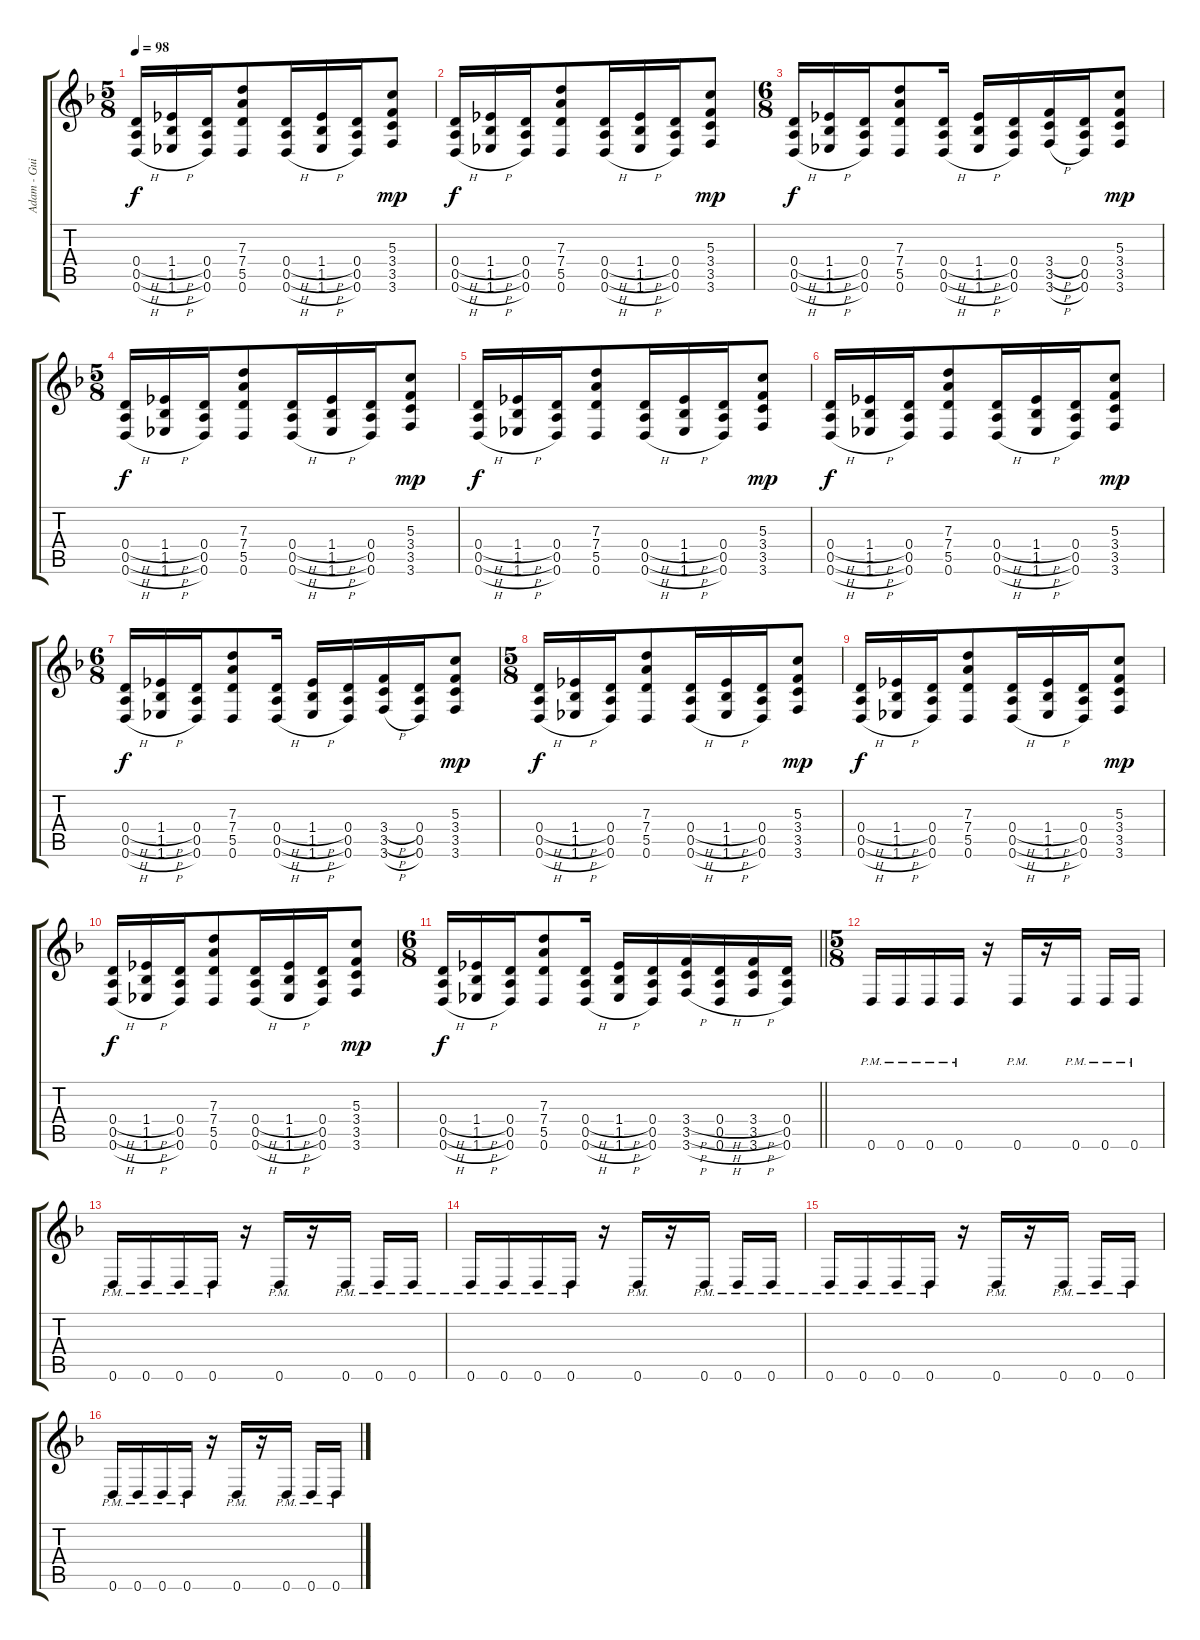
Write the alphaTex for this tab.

\track ("Adam - Guitar" "Adam - Gui") {instrument overdrivenguitar}
\staff {score tabs}
\tuning (E4 B3 G3 D3 A2 D2) {hide}
\ts (5 8)
\tempo 98
\clef g2
\ks dminor
(0.4{h} 0.5{h} 0.6{h}).16{dy f} (1.4{h} 1.5{h} 1.6{h}).16{beam merge} (0.4 0.5 0.6).16 (7.3 7.4 5.5 0.6).8 (0.4{h} 0.5{h} 0.6{h}).16{beam merge} (1.4{h} 1.5{h} 1.6{h}).16 (0.4 0.5 0.6).16{beam merge} (5.3 3.4 3.5 3.6).8{dy mp} |
(0.4{h} 0.5{h} 0.6{h}).16{dy f} (1.4{h} 1.5{h} 1.6{h}).16{beam merge} (0.4 0.5 0.6).16 (7.3 7.4 5.5 0.6).8 (0.4{h} 0.5{h} 0.6{h}).16{beam merge} (1.4{h} 1.5{h} 1.6{h}).16 (0.4 0.5 0.6).16{beam merge} (5.3 3.4 3.5 3.6).8{dy mp} |
\ts (6 8)
(0.4{h} 0.5{h} 0.6{h}).16{dy f} (1.4{h} 1.5{h} 1.6{h}).16 (0.4 0.5 0.6).16 (7.3 7.4 5.5 0.6).8{beam merge} (0.4{h} 0.5{h} 0.6{h}).16{beam split} (1.4{h} 1.5{h} 1.6{h}).16 (0.4 0.5 0.6).16 (3.4{h} 3.5{h} 3.6{h}).16 (0.4 0.5 0.6).16 (5.3 3.4 3.5 3.6).8{dy mp} |
\ts (5 8)
(0.4{h} 0.5{h} 0.6{h}).16{dy f} (1.4{h} 1.5{h} 1.6{h}).16{beam merge} (0.4 0.5 0.6).16 (7.3 7.4 5.5 0.6).8 (0.4{h} 0.5{h} 0.6{h}).16{beam merge} (1.4{h} 1.5{h} 1.6{h}).16 (0.4 0.5 0.6).16{beam merge} (5.3 3.4 3.5 3.6).8{dy mp} |
(0.4{h} 0.5{h} 0.6{h}).16{dy f} (1.4{h} 1.5{h} 1.6{h}).16{beam merge} (0.4 0.5 0.6).16 (7.3 7.4 5.5 0.6).8 (0.4{h} 0.5{h} 0.6{h}).16{beam merge} (1.4{h} 1.5{h} 1.6{h}).16 (0.4 0.5 0.6).16{beam merge} (5.3 3.4 3.5 3.6).8{dy mp} |
(0.4{h} 0.5{h} 0.6{h}).16{dy f} (1.4{h} 1.5{h} 1.6{h}).16{beam merge} (0.4 0.5 0.6).16 (7.3 7.4 5.5 0.6).8 (0.4{h} 0.5{h} 0.6{h}).16{beam merge} (1.4{h} 1.5{h} 1.6{h}).16 (0.4 0.5 0.6).16{beam merge} (5.3 3.4 3.5 3.6).8{dy mp} |
\ts (6 8)
(0.4{h} 0.5{h} 0.6{h}).16{dy f} (1.4{h} 1.5{h} 1.6{h}).16 (0.4 0.5 0.6).16 (7.3 7.4 5.5 0.6).8{beam merge} (0.4{h} 0.5{h} 0.6{h}).16{beam split} (1.4{h} 1.5{h} 1.6{h}).16 (0.4 0.5 0.6).16 (3.4{h} 3.5{h} 3.6{h}).16 (0.4 0.5 0.6).16 (5.3 3.4 3.5 3.6).8{dy mp} |
\ts (5 8)
(0.4{h} 0.5{h} 0.6{h}).16{dy f} (1.4{h} 1.5{h} 1.6{h}).16{beam merge} (0.4 0.5 0.6).16 (7.3 7.4 5.5 0.6).8 (0.4{h} 0.5{h} 0.6{h}).16{beam merge} (1.4{h} 1.5{h} 1.6{h}).16 (0.4 0.5 0.6).16{beam merge} (5.3 3.4 3.5 3.6).8{dy mp} |
(0.4{h} 0.5{h} 0.6{h}).16{dy f} (1.4{h} 1.5{h} 1.6{h}).16{beam merge} (0.4 0.5 0.6).16 (7.3 7.4 5.5 0.6).8 (0.4{h} 0.5{h} 0.6{h}).16{beam merge} (1.4{h} 1.5{h} 1.6{h}).16 (0.4 0.5 0.6).16{beam merge} (5.3 3.4 3.5 3.6).8{dy mp} |
(0.4{h} 0.5{h} 0.6{h}).16{dy f} (1.4{h} 1.5{h} 1.6{h}).16{beam merge} (0.4 0.5 0.6).16 (7.3 7.4 5.5 0.6).8 (0.4{h} 0.5{h} 0.6{h}).16{beam merge} (1.4{h} 1.5{h} 1.6{h}).16 (0.4 0.5 0.6).16{beam merge} (5.3 3.4 3.5 3.6).8{dy mp} |
\ts (6 8)
\barLineRight lightlight
(0.4{h} 0.5{h} 0.6{h}).16{dy f} (1.4{h} 1.5{h} 1.6{h}).16 (0.4 0.5 0.6).16 (7.3 7.4 5.5 0.6).8{beam merge} (0.4{h} 0.5{h} 0.6{h}).16{beam split} (1.4{h} 1.5{h} 1.6{h}).16 (0.4 0.5 0.6).16 (3.4{h} 3.5{h} 3.6{h}).16 (0.4{h} 0.5{h} 0.6{h}).16 (3.4{h} 3.5{h} 3.6{h}).16 (0.4 0.5 0.6).16 |
\ts (5 8)
0.6{pm}.16 0.6{pm}.16{beam merge} 0.6{pm}.16 0.6{pm}.16{beam split} r.16 0.6{pm}.16{beam merge} r.16 0.6{pm}.16{beam split} 0.6{pm}.16 0.6{pm}.16 |
0.6{pm}.16 0.6{pm}.16{beam merge} 0.6{pm}.16 0.6{pm}.16{beam split} r.16 0.6{pm}.16{beam merge} r.16 0.6{pm}.16{beam split} 0.6{pm}.16 0.6{pm}.16 |
0.6{pm}.16 0.6{pm}.16{beam merge} 0.6{pm}.16 0.6{pm}.16{beam split} r.16 0.6{pm}.16{beam merge} r.16 0.6{pm}.16{beam split} 0.6{pm}.16 0.6{pm}.16 |
0.6{pm}.16 0.6{pm}.16{beam merge} 0.6{pm}.16 0.6{pm}.16{beam split} r.16 0.6{pm}.16{beam merge} r.16 0.6{pm}.16{beam split} 0.6{pm}.16 0.6{pm}.16 |
0.6{pm}.16 0.6{pm}.16{beam merge} 0.6{pm}.16 0.6{pm}.16{beam split} r.16 0.6{pm}.16{beam merge} r.16 0.6{pm}.16{beam split} 0.6{pm}.16 0.6{pm}.16
